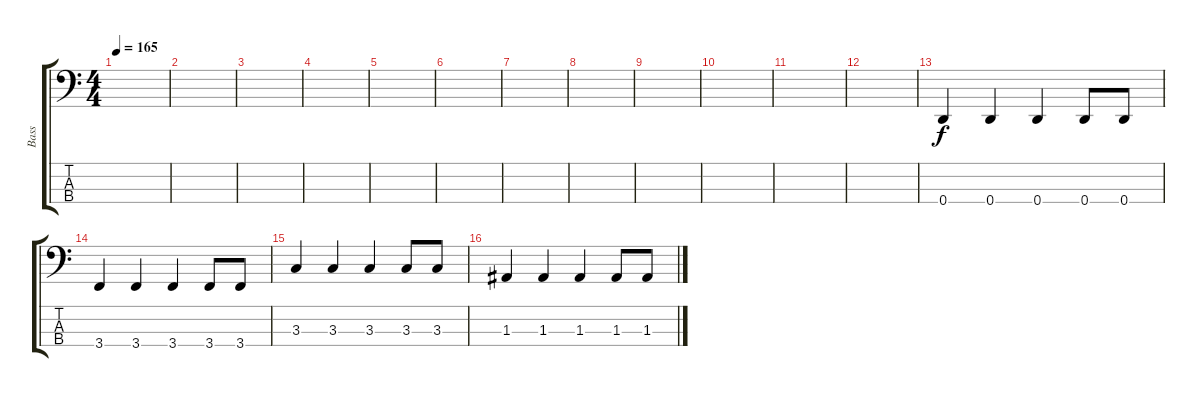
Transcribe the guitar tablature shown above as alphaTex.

\track ("Bass" "Bass") {instrument electricbassfinger}
\staff {score tabs}
\tuning (G2 D2 A1 D1) {hide}
\ts (4 4)
\tempo 165
\clef f4
\ks c
|
|
|
|
|
|
|
|
|
|
|
|
0.4.4 0.4.4 0.4.4 0.4.8 0.4.8 |
3.4.4 3.4.4 3.4.4 3.4.8 3.4.8 |
3.3.4 3.3.4 3.3.4 3.3.8 3.3.8 |
1.3.4 1.3.4 1.3.4 1.3.8 1.3.8
